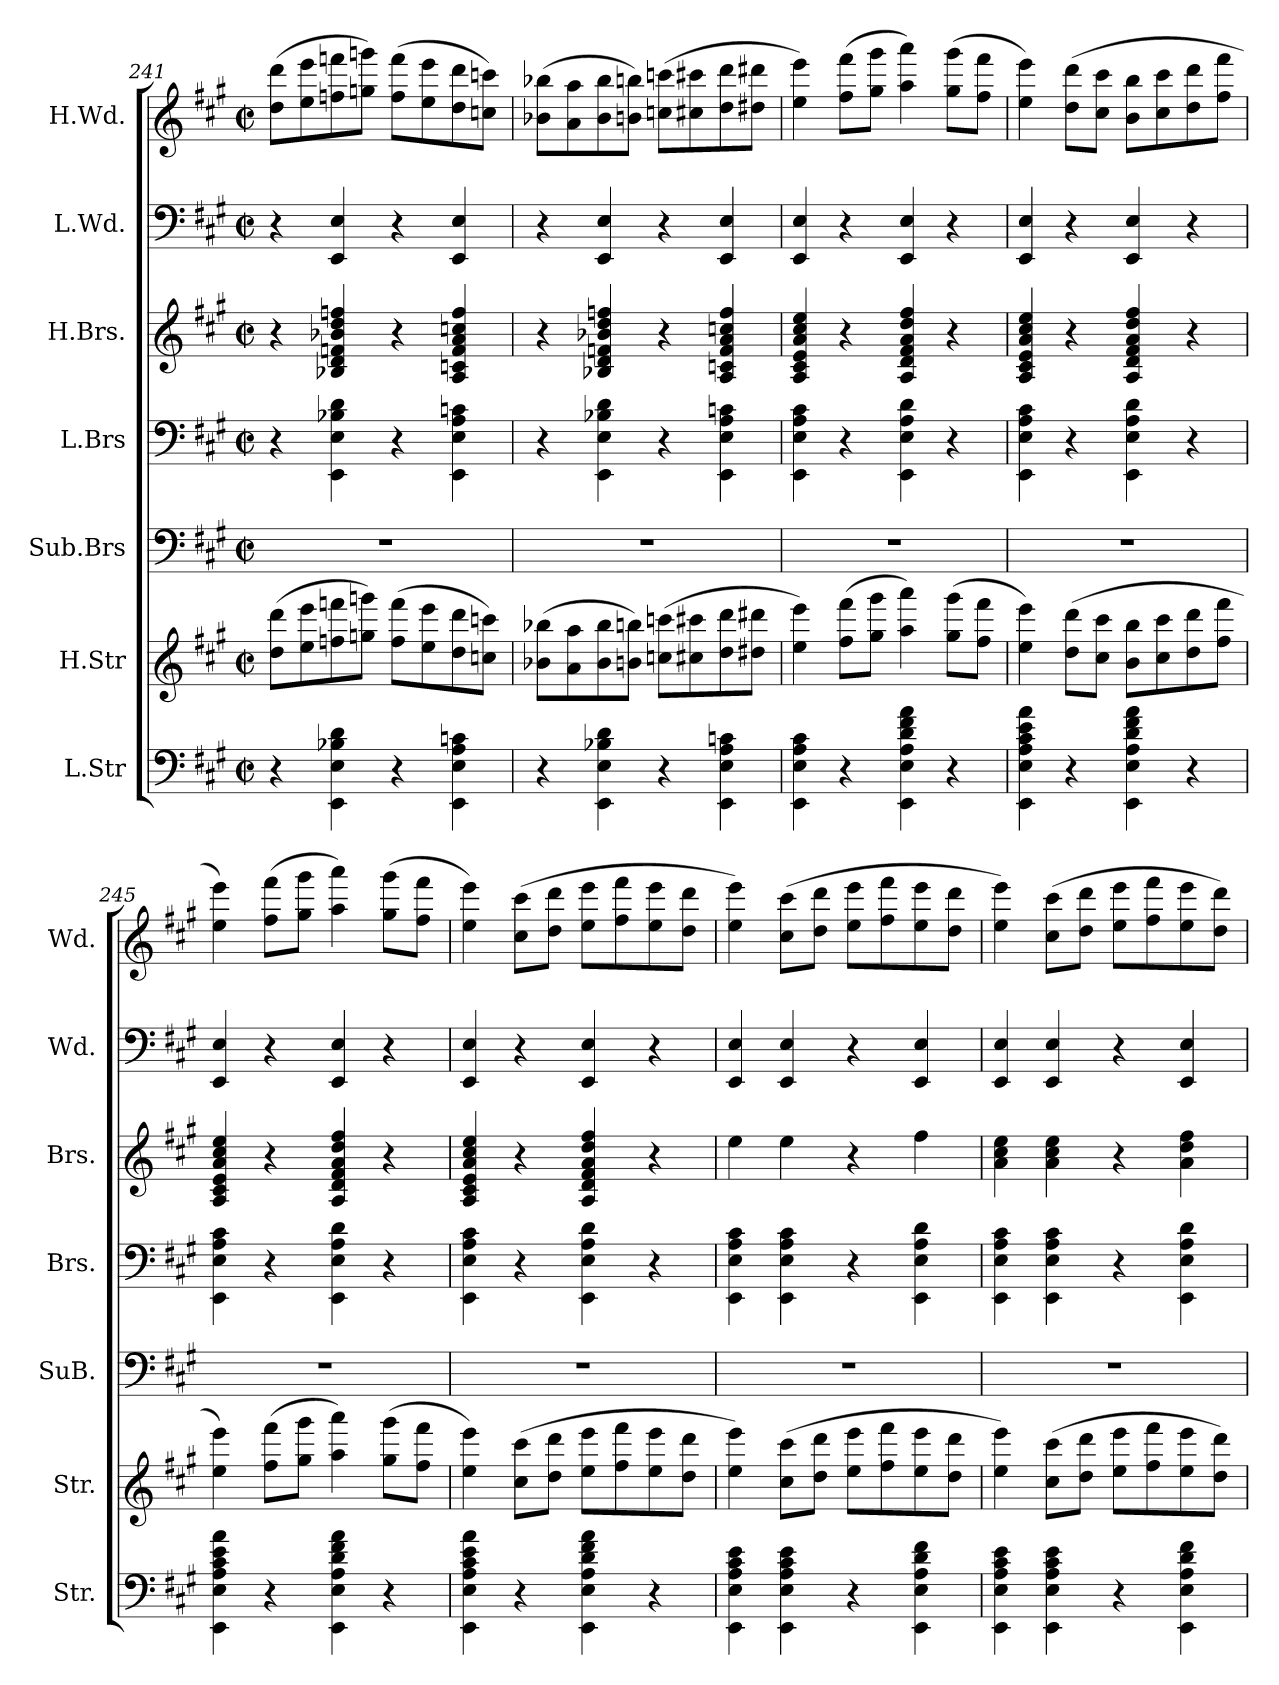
**kern	**kern	**kern	**kern	**kern	**kern	**kern
*part7	*part6	*part5	*part4	*part3	*part2	*part1
*staff7	*staff6	*staff5	*staff4	*staff3	*staff2	*staff1
*I"L.Str	*I"H.Str	*I"Sub.Brs	*I"L.Brs	*I"H.Brs.	*I"L.Wd.	*I"H.Wd.
*I'Str.	*I'Str.	*I'SuB.	*I'Brs.	*I'Brs.	*I'Wd.	*I'Wd.
*clefF4	*clefG2	*clefF4	*clefF4	*clefG2	*clefF4	*clefG2
*k[f#c#g#]	*k[f#c#g#]	*k[f#c#g#]	*k[f#c#g#]	*k[f#c#g#]	*k[f#c#g#]	*k[f#c#g#]
*M2/2	*M2/2	*M2/2	*M2/2	*M2/2	*M2/2	*M2/2
*met(c|)	*met(c|)	*met(c|)	*met(c|)	*met(c|)	*met(c|)	*met(c|)
=241	=241	=241	=241	=241	=241	=241
4r	(8dd\ 8ddd\L	1r	4r	4r	4r	(8dd\ 8ddd\L
.	8ee\ 8eee\	.	.	.	.	8ee\ 8eee\
4EE\ 4E\ 4B-X\ 4d\	8ffn\ 8fffn\	.	4EE\ 4E\ 4B-X\ 4d\	4B-X/ 4d/ 4fn/ 4b-X/ 4dd/ 4ffn/	4EE/ 4E/	8ffn\ 8fffn\
.	8ggn\ 8gggn\J)	.	.	.	.	8ggn\ 8gggn\J)
4r	(8ff\ 8fff\L	.	4r	4r	4r	(8ff\ 8fff\L
.	8ee\ 8eee\	.	.	.	.	8ee\ 8eee\
4EE\ 4E\ 4A\ 4cn\	8dd\ 8ddd\	.	4EE\ 4E\ 4A\ 4cn\	4A/ 4cn/ 4f/ 4a/ 4ccn/ 4ff/	4EE/ 4E/	8dd\ 8ddd\
.	8ccn\ 8cccn\J)	.	.	.	.	8ccn\ 8cccn\J)
=242	=242	=242	=242	=242	=242	=242
4r	(8b-X\ 8bb-X\L	1r	4r	4r	4r	(8b-X\ 8bb-X\L
.	8a\ 8aa\	.	.	.	.	8a\ 8aa\
4EE\ 4E\ 4B-X\ 4d\	8b-\ 8bb-\	.	4EE\ 4E\ 4B-X\ 4d\	4B-X/ 4d/ 4fn/ 4b-X/ 4dd/ 4ffn/	4EE/ 4E/	8b-\ 8bb-\
.	8bn\ 8bbn\J)	.	.	.	.	8bn\ 8bbn\J)
4r	(8ccn\ 8cccn\L	.	4r	4r	4r	(8ccn\ 8cccn\L
.	8cc#X\ 8ccc#X\	.	.	.	.	8cc#X\ 8ccc#X\
4EE\ 4E\ 4A\ 4cn\	8dd\ 8ddd\	.	4EE\ 4E\ 4A\ 4cn\	4A/ 4cn/ 4f/ 4a/ 4ccn/ 4ff/	4EE/ 4E/	8dd\ 8ddd\
.	8dd#X\ 8ddd#X\J	.	.	.	.	8dd#X\ 8ddd#X\J
!!LO:PB:g=z
=243	=243	=243	=243	=243	=243	=243
4EE\ 4E\ 4A\ 4c#\	4ee\ 4eee\)	1r	4EE\ 4E\ 4A\ 4c#\	4A/ 4c#/ 4e/ 4a/ 4cc#/ 4ee/	4EE/ 4E/	4ee\ 4eee\)
4r	(8ff#\ 8fff#\L	.	4r	4r	4r	(8ff#\ 8fff#\L
.	8gg#\ 8ggg#\J	.	.	.	.	8gg#\ 8ggg#\J
4EE\ 4E\ 4A\ 4d\ 4f#\ 4a\	4aa\ 4aaa\)	.	4EE\ 4E\ 4A\ 4d\	4A/ 4d/ 4f#/ 4a/ 4dd/ 4ff#/	4EE/ 4E/	4aa\ 4aaa\)
4r	(8gg#\ 8ggg#\L	.	4r	4r	4r	(8gg#\ 8ggg#\L
.	8ff#\ 8fff#\J	.	.	.	.	8ff#\ 8fff#\J
=244	=244	=244	=244	=244	=244	=244
4EE\ 4E\ 4A\ 4c#\ 4e\ 4a\	4ee\ 4eee\)	1r	4EE\ 4E\ 4A\ 4c#\	4A/ 4c#/ 4e/ 4a/ 4cc#/ 4ee/	4EE/ 4E/	4ee\ 4eee\)
4r	(8dd\ 8ddd\L	.	4r	4r	4r	(8dd\ 8ddd\L
.	8cc#\ 8ccc#\J	.	.	.	.	8cc#\ 8ccc#\J
4EE\ 4E\ 4A\ 4d\ 4f#\ 4a\	8b\ 8bb\L	.	4EE\ 4E\ 4A\ 4d\	4A/ 4d/ 4f#/ 4a/ 4dd/ 4ff#/	4EE/ 4E/	8b\ 8bb\L
.	8cc#\ 8ccc#\	.	.	.	.	8cc#\ 8ccc#\
4r	8dd\ 8ddd\	.	4r	4r	4r	8dd\ 8ddd\
.	8ff#\ 8fff#\J	.	.	.	.	8ff#\ 8fff#\J
=245	=245	=245	=245	=245	=245	=245
4EE\ 4E\ 4A\ 4c#\ 4e\ 4a\	4ee\ 4eee\)	1r	4EE\ 4E\ 4A\ 4c#\	4A/ 4c#/ 4e/ 4a/ 4cc#/ 4ee/	4EE/ 4E/	4ee\ 4eee\)
4r	(8ff#\ 8fff#\L	.	4r	4r	4r	(8ff#\ 8fff#\L
.	8gg#\ 8ggg#\J	.	.	.	.	8gg#\ 8ggg#\J
4EE\ 4E\ 4A\ 4d\ 4f#\ 4a\	4aa\ 4aaa\)	.	4EE\ 4E\ 4A\ 4d\	4A/ 4d/ 4f#/ 4a/ 4dd/ 4ff#/	4EE/ 4E/	4aa\ 4aaa\)
4r	(8gg#\ 8ggg#\L	.	4r	4r	4r	(8gg#\ 8ggg#\L
.	8ff#\ 8fff#\J	.	.	.	.	8ff#\ 8fff#\J
=246	=246	=246	=246	=246	=246	=246
4EE\ 4E\ 4A\ 4c#\ 4e\ 4a\	4ee\ 4eee\)	1r	4EE\ 4E\ 4A\ 4c#\	4A/ 4c#/ 4e/ 4a/ 4cc#/ 4ee/	4EE/ 4E/	4ee\ 4eee\)
4r	(8cc#\ 8ccc#\L	.	4r	4r	4r	(8cc#\ 8ccc#\L
.	8dd\ 8ddd\J	.	.	.	.	8dd\ 8ddd\J
4EE\ 4E\ 4A\ 4d\ 4f#\ 4a\	8ee\ 8eee\L	.	4EE\ 4E\ 4A\ 4d\	4A/ 4d/ 4f#/ 4a/ 4dd/ 4ff#/	4EE/ 4E/	8ee\ 8eee\L
.	8ff#\ 8fff#\	.	.	.	.	8ff#\ 8fff#\
4r	8ee\ 8eee\	.	4r	4r	4r	8ee\ 8eee\
.	8dd\ 8ddd\J	.	.	.	.	8dd\ 8ddd\J
!!LO:LB:g=z
=247	=247	=247	=247	=247	=247	=247
4EE\ 4E\ 4A\ 4c#\ 4e\	4ee\ 4eee\)	1r	4EE\ 4E\ 4A\ 4c#\	4ee\	4EE/ 4E/	4ee\ 4eee\)
4EE\ 4E\ 4A\ 4c#\ 4e\	(8cc#\ 8ccc#\L	.	4EE\ 4E\ 4A\ 4c#\	4ee\	4EE/ 4E/	(8cc#\ 8ccc#\L
.	8dd\ 8ddd\J	.	.	.	.	8dd\ 8ddd\J
4r	8ee\ 8eee\L	.	4r	4r	4r	8ee\ 8eee\L
.	8ff#\ 8fff#\	.	.	.	.	8ff#\ 8fff#\
4EE\ 4E\ 4A\ 4d\ 4f#\	8ee\ 8eee\	.	4EE\ 4E\ 4A\ 4d\	4ff#\	4EE/ 4E/	8ee\ 8eee\
.	8dd\ 8ddd\J	.	.	.	.	8dd\ 8ddd\J
=248	=248	=248	=248	=248	=248	=248
4EE\ 4E\ 4A\ 4c#\ 4e\	4ee\ 4eee\)	1r	4EE\ 4E\ 4A\ 4c#\	4a\ 4cc#\ 4ee\	4EE/ 4E/	4ee\ 4eee\)
4EE\ 4E\ 4A\ 4c#\ 4e\	(8cc#\ 8ccc#\L	.	4EE\ 4E\ 4A\ 4c#\	4a\ 4cc#\ 4ee\	4EE/ 4E/	(8cc#\ 8ccc#\L
.	8dd\ 8ddd\J	.	.	.	.	8dd\ 8ddd\J
4r	8ee\ 8eee\L	.	4r	4r	4r	8ee\ 8eee\L
.	8ff#\ 8fff#\	.	.	.	.	8ff#\ 8fff#\
4EE\ 4E\ 4A\ 4d\ 4f#\	8ee\ 8eee\	.	4EE\ 4E\ 4A\ 4d\	4a\ 4dd\ 4ff#\	4EE/ 4E/	8ee\ 8eee\
.	8dd\ 8ddd\J)	.	.	.	.	8dd\ 8ddd\J)
=	=	=	=	=	=	=
*-	*-	*-	*-	*-	*-	*-
